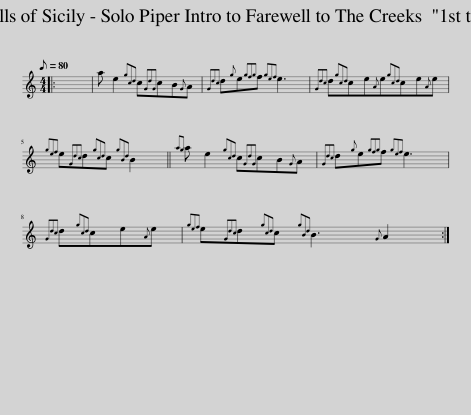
X:1
L:1/8
Q:1/8=80
M:4/4
I:linebreak $
K:C
V:1 treble
V:1
|: x8 | a e2{gcd} c{GdG}cB{G}A |{Gdc} d{g}e{gfg}f{gef} e3 |{Gdc} d{gcd}ce{A}e{gcd}ce{A}e |${gef} e{Gdc}d{gcd}c{gBd} B2 || %5
{ag} a e2{gcd} c{GdG}cB{G}A |{Gdc} d{g}e{gfg}f{gef} e3 |${Gdc} d{gcd}ce{A}e |{gef} e{Gdc}d{gcd}c{gBd} B3{G} A2 :| %9
